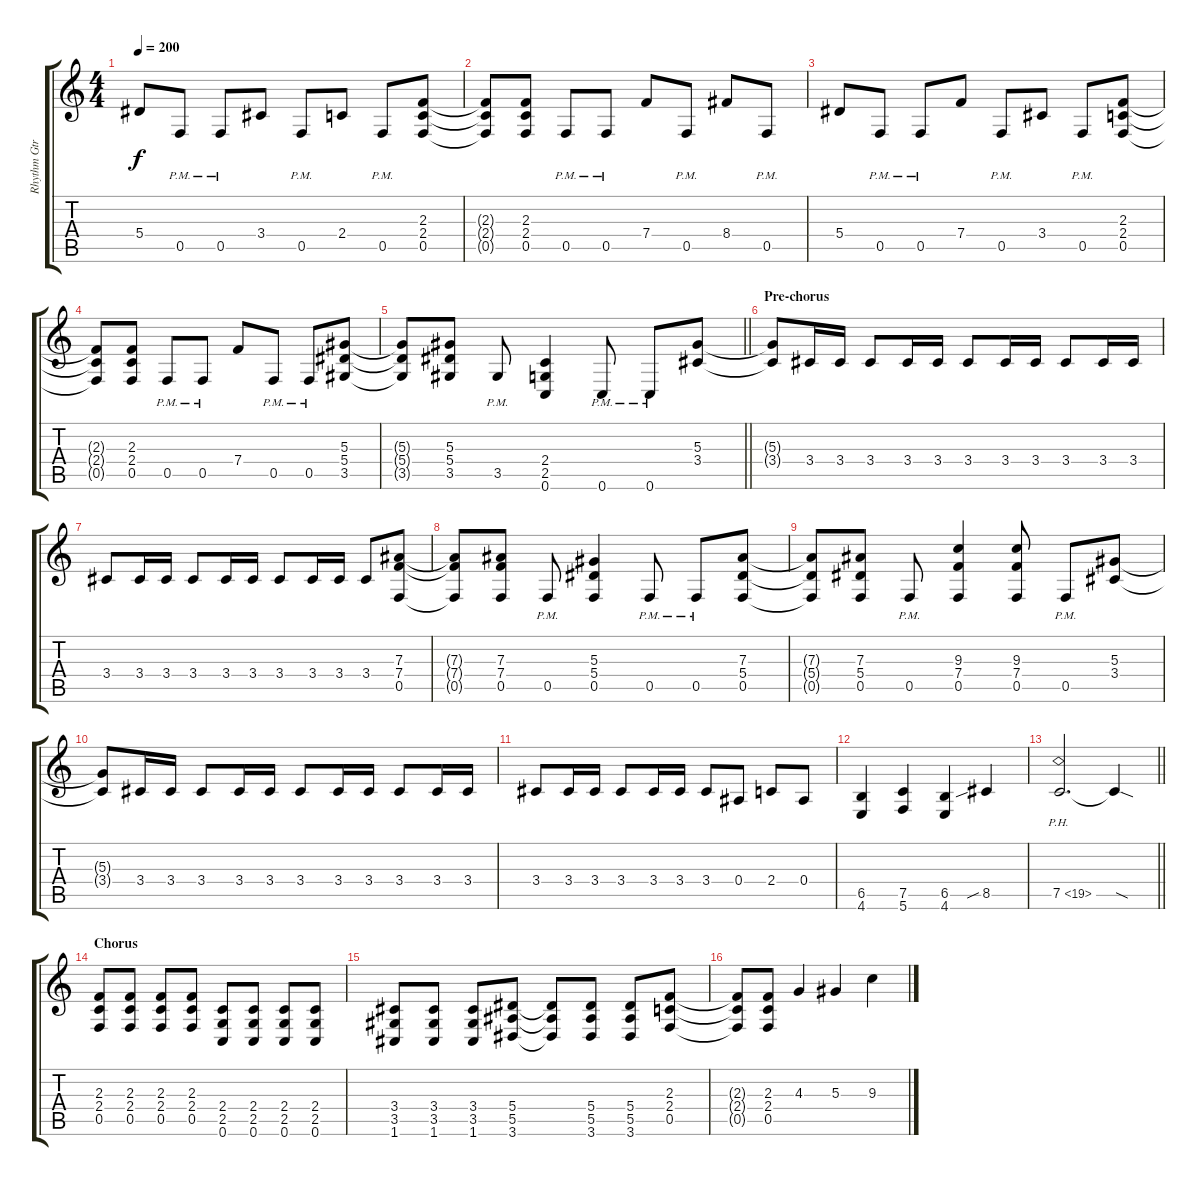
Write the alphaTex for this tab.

\track ("Rhythm Gtr" "Rhythm Gtr") {instrument distortionguitar}
\staff {score tabs}
\tuning (C4 G3 Eb3 Bb2 F2 C2) {hide}
\ts (4 4)
\tempo 200
\clef g2
\ks c
5.4.8{dy f} 0.5{pm}.8 0.5{pm}.8 3.4.8 0.5{pm}.8 2.4.8 0.5{pm}.8 (2.3 2.4 0.5).8 |
(2.3{t} 2.4{t} 0.5{t}).8 (2.3 2.4 0.5).8 0.5{pm}.8 0.5{pm}.8 7.4.8 0.5{pm}.8 8.4.8 0.5{pm}.8 |
5.4.8 0.5{pm}.8 0.5{pm}.8 7.4.8 0.5{pm}.8 3.4.8 0.5{pm}.8 (2.3 2.4 0.5).8 |
(2.3{t} 2.4{t} 0.5{t}).8 (2.3 2.4 0.5).8 0.5{pm}.8 0.5{pm}.8 7.4.8 0.5{pm}.8 0.5{pm}.8 (5.3 5.4 3.5).8 |
\barLineRight lightlight
(5.3{t} 5.4{t} 3.5{t}).8 (5.3 5.4 3.5).8 3.5{pm}.8 (2.4 2.5 0.6).4 0.6{pm}.8 0.6{pm}.8 (5.3 3.4).8 |
\section ("" "Pre-chorus")
(5.3{t} 3.4{t}).8 3.4.16 3.4.16 3.4.8 3.4.16 3.4.16 3.4.8 3.4.16 3.4.16 3.4.8 3.4.16 3.4.16 |
3.4.8 3.4.16 3.4.16 3.4.8 3.4.16 3.4.16 3.4.8 3.4.16 3.4.16 3.4.8 (7.3 7.4 0.5).8 |
(7.3{t} 7.4{t} 0.5{t}).8 (7.3 7.4 0.5).8 0.5{pm}.8 (5.3 5.4 0.5).4 0.5{pm}.8 0.5{pm}.8 (7.3 5.4 0.5).8 |
(7.3{t} 5.4{t} 0.5{t}).8 (7.3 5.4 0.5).8 0.5{pm}.8 (9.3 7.4 0.5).4 (9.3 7.4 0.5).8 0.5{pm}.8 (5.3 3.4).8 |
(5.3{t} 3.4{t}).8 3.4.16 3.4.16 3.4.8 3.4.16 3.4.16 3.4.8 3.4.16 3.4.16 3.4.8 3.4.16 3.4.16 |
3.4.8 3.4.16 3.4.16 3.4.8 3.4.16 3.4.16 3.4.8 0.4.8 2.4.8 0.4.8 |
(6.5 4.6).4 (7.5 5.6).4 (6.5 4.6).4 8.5{sib}.4 |
\barLineRight lightlight
7.5{ph 12}.2{d} 7.5{sod t}.4 |
\section ("" "Chorus")
(2.3 2.4 0.5).8 (2.3 2.4 0.5).8 (2.3 2.4 0.5).8 (2.3 2.4 0.5).8 (2.4 2.5 0.6).8 (2.4 2.5 0.6).8 (2.4 2.5 0.6).8 (2.4 2.5 0.6).8 |
(3.4 3.5 1.6).8 (3.4 3.5 1.6).8 (3.4 3.5 1.6).8 (5.4 5.5 3.6).8 (5.4{t} 5.5{t} 3.6{t}).8 (5.4 5.5 3.6).8 (5.4 5.5 3.6).8 (2.3 2.4 0.5).8 |
(2.3{t} 2.4{t} 0.5{t}).8 (2.3 2.4 0.5).8 4.3.4 5.3.4 9.3.4
